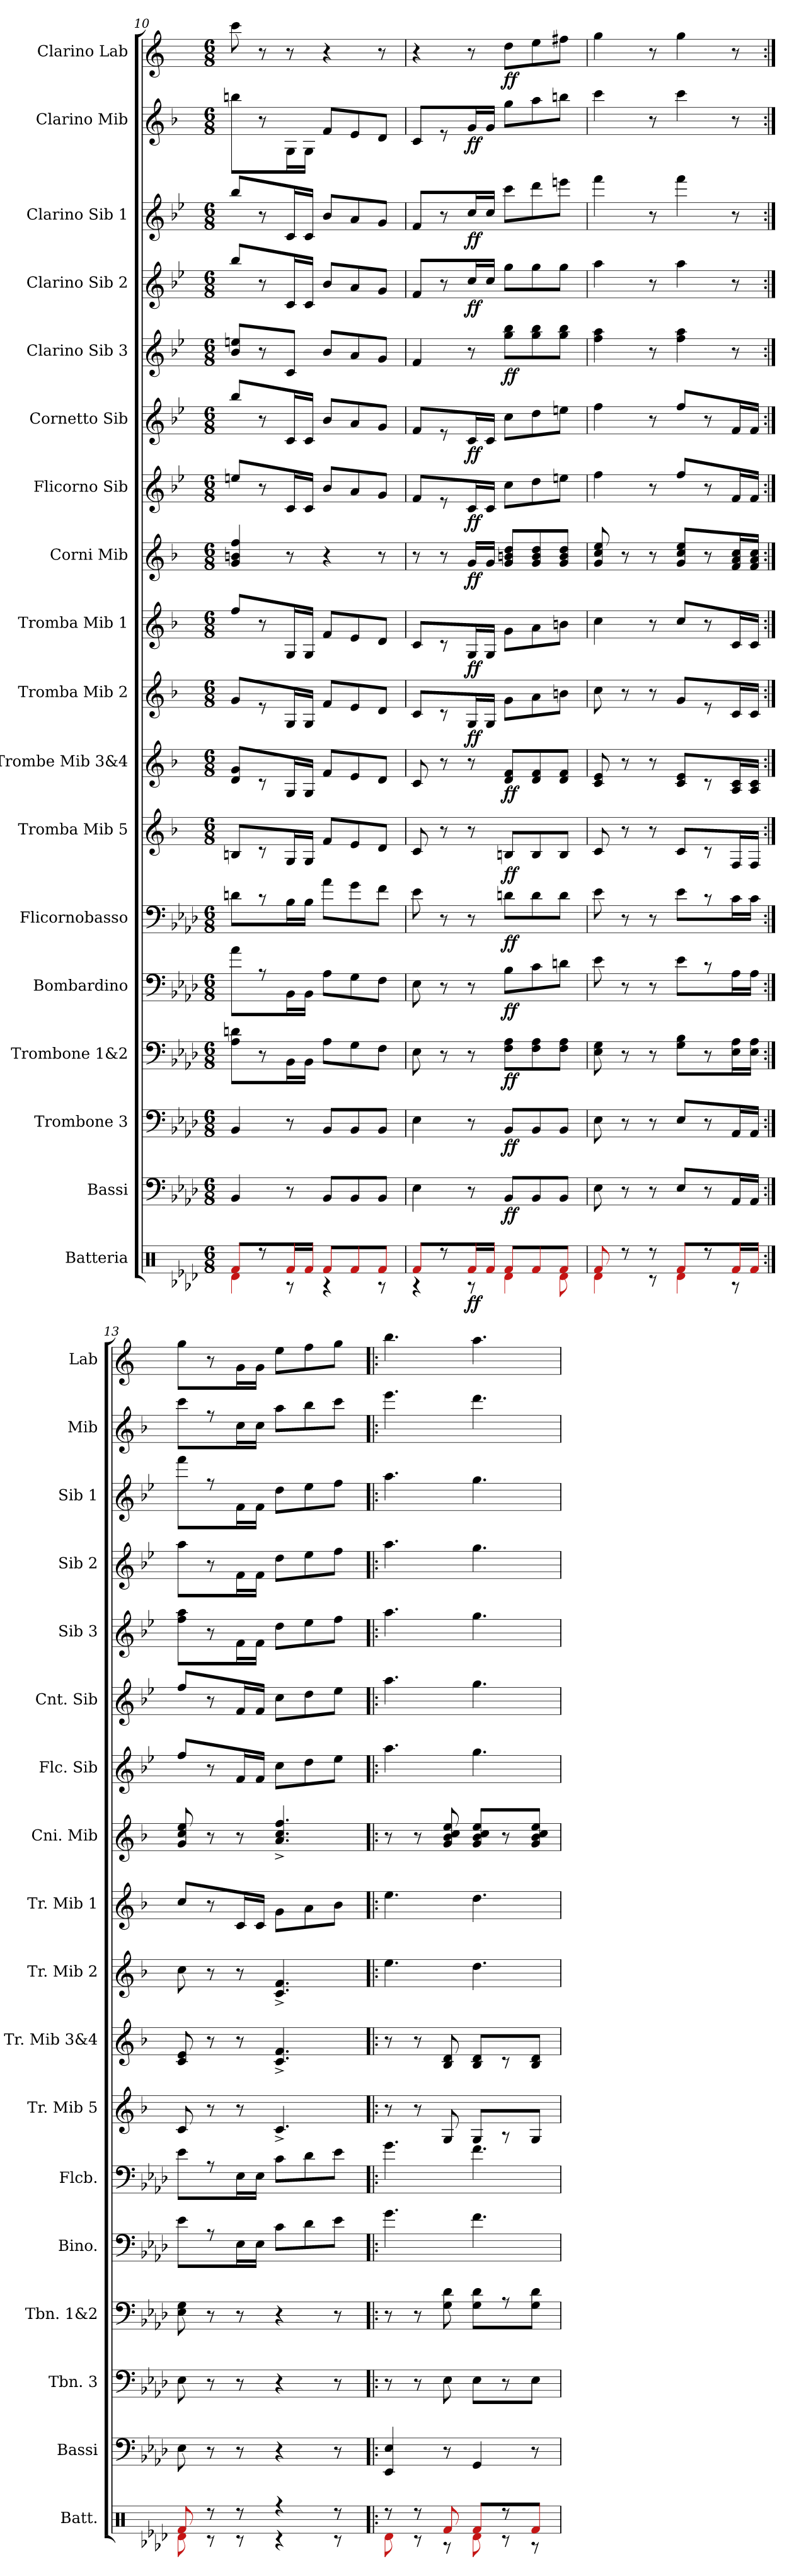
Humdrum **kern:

**kern	**dynam	**kern	**dynam	**kern	**dynam	**kern	**dynam	**kern	**dynam	**kern	**dynam	**kern	**dynam	**kern	**dynam	**kern	**dynam	**kern	**dynam	**kern	**dynam	**kern	**dynam	**kern	**dynam	**kern	**dynam	**kern	**dynam	**kern	**dynam	**kern	**dynam	**kern	**dynam
*part18	*part18	*part17	*part17	*part16	*part16	*part15	*part15	*part14	*part14	*part13	*part13	*part12	*part12	*part11	*part11	*part10	*part10	*part9	*part9	*part8	*part8	*part7	*part7	*part6	*part6	*part5	*part5	*part4	*part4	*part3	*part3	*part2	*part2	*part1	*part1
*staff18	*staff18	*staff17	*staff17	*staff16	*staff16	*staff15	*staff15	*staff14	*staff14	*staff13	*staff13	*staff12	*staff12	*staff11	*staff11	*staff10	*staff10	*staff9	*staff9	*staff8	*staff8	*staff7	*staff7	*staff6	*staff6	*staff5	*staff5	*staff4	*staff4	*staff3	*staff3	*staff2	*staff2	*staff1	*staff1
*I"Batteria	*	*I"Bassi	*	*I"Trombone 3	*	*I"Trombone 1&2	*	*I"Bombardino	*	*I"Flicornobasso	*	*I"Tromba Mib 5	*	*I"Trombe Mib 3&4	*	*I"Tromba Mib 2	*	*I"Tromba Mib 1	*	*I"Corni Mib	*	*I"Flicorno Sib	*	*I"Cornetto Sib	*	*I"Clarino Sib 3	*	*I"Clarino Sib 2	*	*I"Clarino Sib 1	*	*I"Clarino Mib	*	*I"Clarino Lab	*
*I'Batt.	*	*I'Bassi	*	*I'Tbn. 3	*	*I'Tbn. 1&2	*	*I'Bino.	*	*I'Flcb.	*	*I'Tr. Mib 5	*	*I'Tr. Mib 3&4	*	*I'Tr. Mib 2	*	*I'Tr. Mib 1	*	*I'Cni. Mib	*	*I'Flc. Sib	*	*I'Cnt. Sib	*	*I'Sib 3	*	*I'Sib 2	*	*I'Sib 1	*	*I'Mib	*	*I'Lab	*
*clefX	*	*clefF4	*	*clefF4	*	*clefF4	*	*clefF4	*	*clefF4	*	*clefG2	*	*clefG2	*	*clefG2	*	*clefG2	*	*clefG2	*	*clefG2	*	*clefG2	*	*clefG2	*	*clefG2	*	*clefG2	*	*clefG2	*	*clefG2	*
*	*	*	*	*	*	*	*	*	*	*	*	*ITrd-2c-3	*	*ITrd-2c-3	*	*ITrd-2c-3	*	*ITrd-2c-3	*	*ITrd5c9	*	*ITrd1c2	*	*ITrd1c2	*	*ITrd1c2	*	*ITrd1c2	*	*ITrd1c2	*	*ITrd-2c-3	*	*ITrd-5c-8	*
*k[b-e-a-d-]	*	*k[b-e-a-d-]	*	*k[b-e-a-d-]	*	*k[b-e-a-d-]	*	*k[b-e-a-d-]	*	*k[b-e-a-d-]	*	*k[b-e-a-d-]	*	*k[b-e-a-d-]	*	*k[b-e-a-d-]	*	*k[b-e-a-d-]	*	*k[b-e-a-d-]	*	*k[b-e-a-d-]	*	*k[b-e-a-d-]	*	*k[b-e-a-d-]	*	*k[b-e-a-d-]	*	*k[b-e-a-d-]	*	*k[b-e-a-d-]	*	*k[b-e-a-d-]	*
*A-:	*	*A-:	*	*A-:	*	*A-:	*	*A-:	*	*A-:	*	*A-:	*	*A-:	*	*A-:	*	*A-:	*	*A-:	*	*A-:	*	*A-:	*	*A-:	*	*A-:	*	*A-:	*	*A-:	*	*A-:	*
*M6/8	*	*M6/8	*	*M6/8	*	*M6/8	*	*M6/8	*	*M6/8	*	*M6/8	*	*M6/8	*	*M6/8	*	*M6/8	*	*M6/8	*	*M6/8	*	*M6/8	*	*M6/8	*	*M6/8	*	*M6/8	*	*M6/8	*	*M6/8	*
=10	=10	=10	=10	=10	=10	=10	=10	=10	=10	=10	=10	=10	=10	=10	=10	=10	=10	=10	=10	=10	=10	=10	=10	=10	=10	=10	=10	=10	=10	=10	=10	=10	=10	=10	=10
*^	*	*	*	*	*	*	*	*	*	*	*	*	*	*	*	*	*	*	*	*	*	*	*	*	*	*	*	*	*	*	*	*	*	*	*
8f/L	4dn\	.	4BB-/	.	4BB-/	.	8A-\ 8dn\L	.	8a-\L	.	8dn\L	.	8dn/L	.	8f/ 8b-/L	.	8b-/L	.	8aa-/L	.	4B-/ 4dn/ 4a-/	.	8ddn/L	.	8aa-/L	.	8a-/ 8ddn/L	.	8aa-/L	.	8aa-/L	.	8dddn\L	.	8aaa-\	.
8r	.	.	.	.	.	.	8r	.	8r	.	8r	.	8r	.	8r	.	8r	.	8r	.	.	.	8r	.	8r	.	8r	.	8r	.	8r	.	8r	.	8r	.
16f/L	8r	.	8r	.	8r	.	16BB-\L	.	16BB-\L	.	16B-\L	.	16B-/L	.	16B-/L	.	16B-/L	.	16B-/L	.	8r	.	16B-/L	.	16B-/L	.	8B-/J	.	16B-/L	.	16B-/L	.	16B-\L	.	8r	.
16f/JJ	.	.	.	.	.	.	16BB-\JJ	.	16BB-\JJ	.	16B-\JJ	.	16B-/JJ	.	16B-/JJ	.	16B-/JJ	.	16B-/JJ	.	.	.	16B-/JJ	.	16B-/JJ	.	.	.	16B-/JJ	.	16B-/JJ	.	16B-\JJ	.	.	.
8f/L	4r	.	8BB-/L	.	8BB-/L	.	8A-\L	.	8A-\L	.	8a-\L	.	8a-/L	.	8a-/L	.	8a-/L	.	8a-/L	.	4r	.	8a-/L	.	8a-/L	.	8a-/L	.	8a-/L	.	8a-/L	.	8a-/L	.	4r	.
8f/	.	.	8BB-/	.	8BB-/	.	8G\	.	8G\	.	8g\	.	8g/	.	8g/	.	8g/	.	8g/	.	.	.	8g/	.	8g/	.	8g/	.	8g/	.	8g/	.	8g/	.	.	.
8f/J	8r	.	8BB-/J	.	8BB-/J	.	8F\J	.	8F\J	.	8f\J	.	8f/J	.	8f/J	.	8f/J	.	8f/J	.	8r	.	8f/J	.	8f/J	.	8f/J	.	8f/J	.	8f/J	.	8f/J	.	8r	.
=11	=11	=11	=11	=11	=11	=11	=11	=11	=11	=11	=11	=11	=11	=11	=11	=11	=11	=11	=11	=11	=11	=11	=11	=11	=11	=11	=11	=11	=11	=11	=11	=11	=11	=11	=11	=11
8f/L	4r	.	4E-\	.	4E-\	.	8E-\	.	8E-\	.	8e-\	.	8e-/	.	8e-/	.	8e-/L	.	8e-/L	.	8r	.	8e-/L	.	8e-/L	.	4e-/	.	8e-/L	.	8e-/L	.	8e-/L	.	4r	.
8r	.	.	.	.	.	.	8r	.	8r	.	8r	.	8r	.	8r	.	8r	.	8r	.	8r	.	8r	.	8r	.	.	.	8r	.	8r	.	8r	.	.	.
!	!	!LO:DY:b	!	!	!	!	!	!	!	!	!	!	!	!	!	!	!	!LO:DY:b	!	!LO:DY:b	!	!LO:DY:b	!	!LO:DY:b	!	!LO:DY:b	!	!	!	!LO:DY:b	!	!LO:DY:b	!	!LO:DY:b	!	!
16f/L	8r	ff	8r	.	8r	.	8r	.	8r	.	8r	.	8r	.	8r	.	16B-/L	ff	16B-/L	ff	16B-/LL	ff	16B-/L	ff	16B-/L	ff	8r	.	16b-/L	ff	16b-/L	ff	16b-/L	ff	8r	.
16f/JJ	.	.	.	.	.	.	.	.	.	.	.	.	.	.	.	.	16B-/JJ	.	16B-/JJ	.	16B-/JJ	.	16B-/JJ	.	16B-/JJ	.	.	.	16b-/JJ	.	16b-/JJ	.	16b-/JJ	.	.	.
!	!	!	!	!LO:DY:b	!	!LO:DY:b	!	!LO:DY:b	!	!LO:DY:b	!	!LO:DY:b	!	!LO:DY:b	!	!LO:DY:b	!	!	!	!	!	!	!	!	!	!	!	!LO:DY:b	!	!	!	!	!	!	!	!LO:DY:b
8f/L	4dn\	.	8BB-/L	ff	8BB-/L	ff	8F\ 8A-\L	ff	8B-\L	ff	8dn\L	ff	8dn/L	ff	8f/ 8a-/L	ff	8b-\L	.	8b-\L	.	8B-/ 8dn/ 8f/L	.	8b-\L	.	8b-\L	.	8ff\ 8aa-\L	ff	8ff\L	.	8bb-\L	.	8bb-\L	.	8bb-\L	ff
8f/	.	.	8BB-/	.	8BB-/	.	8F\ 8A-\	.	8c\	.	8d\	.	8d/	.	8f/ 8a-/	.	8cc\	.	8cc\	.	8B-/ 8d/ 8f/	.	8cc\	.	8cc\	.	8ff\ 8aa-\	.	8ff\	.	8ccc\	.	8ccc\	.	8ccc\	.
8f/J	8d\	.	8BB-/J	.	8BB-/J	.	8F\ 8A-\J	.	8dn\J	.	8d\J	.	8d/J	.	8f/ 8a-/J	.	8ddn\J	.	8ddn\J	.	8B-/ 8d/ 8f/J	.	8ddn\J	.	8ddn\J	.	8ff\ 8aa-\J	.	8ff\J	.	8dddn\J	.	8dddn\J	.	8ddd\J	.
=12	=12	=12	=12	=12	=12	=12	=12	=12	=12	=12	=12	=12	=12	=12	=12	=12	=12	=12	=12	=12	=12	=12	=12	=12	=12	=12	=12	=12	=12	=12	=12	=12	=12	=12	=12	=12
8f/	4dn\	.	8E-\	.	8E-\	.	8E-\ 8G\	.	8e-\	.	8e-\	.	8e-/	.	8e-/ 8g/	.	8ee-\	.	4ee-\	.	8B-/ 8e-/ 8g/	.	4ee-\	.	4ee-\	.	4ee-\ 4gg\	.	4gg\	.	4eee-\	.	4eee-\	.	4eee-\	.
8r	.	.	8r	.	8r	.	8r	.	8r	.	8r	.	8r	.	8r	.	8r	.	.	.	8r	.	.	.	.	.	.	.	.	.	.	.	.	.	.	.
8r	8r	.	8r	.	8r	.	8r	.	8r	.	8r	.	8r	.	8r	.	8r	.	8r	.	8r	.	8r	.	8r	.	8r	.	8r	.	8r	.	8r	.	8r	.
8f/L	4d\	.	8E-/L	.	8E-/L	.	8G\ 8B-\L	.	8e-\L	.	8e-\L	.	8e-/L	.	8e-/ 8g/L	.	8b-/L	.	8ee-/L	.	8B-/ 8e-/ 8g/L	.	8ee-/L	.	8ee-/L	.	4ee-\ 4gg\	.	4gg\	.	4eee-\	.	4eee-\	.	4eee-\	.
8r	.	.	8r	.	8r	.	8r	.	8r	.	8r	.	8r	.	8r	.	8r	.	8r	.	8r	.	8r	.	8r	.	.	.	.	.	.	.	.	.	.	.
16f/L	8r	.	16AA-/L	.	16AA-/L	.	16E-\ 16A-\L	.	16A-\L	.	16c\L	.	16A-/L	.	16c/ 16e-/L	.	16e-/L	.	16e-/L	.	16A-/ 16c/ 16e-/L	.	16e-/L	.	16e-/L	.	8r	.	8r	.	8r	.	8r	.	8r	.
16f/JJ	.	.	16AA-/JJ	.	16AA-/JJ	.	16E-\ 16A-\JJ	.	16A-\JJ	.	16c\JJ	.	16A-/JJ	.	16c/ 16e-/JJ	.	16e-/JJ	.	16e-/JJ	.	16A-/ 16c/ 16e-/JJ	.	16e-/JJ	.	16e-/JJ	.	.	.	.	.	.	.	.	.	.	.
=13:|!	=13:|!	=13:|!	=13:|!	=13:|!	=13:|!	=13:|!	=13:|!	=13:|!	=13:|!	=13:|!	=13:|!	=13:|!	=13:|!	=13:|!	=13:|!	=13:|!	=13:|!	=13:|!	=13:|!	=13:|!	=13:|!	=13:|!	=13:|!	=13:|!	=13:|!	=13:|!	=13:|!	=13:|!	=13:|!	=13:|!	=13:|!	=13:|!	=13:|!	=13:|!	=13:|!	=13:|!
8f/	8dn\	.	8E-\	.	8E-\	.	8E-\ 8G\	.	8e-\L	.	8e-\L	.	8e-/	.	8e-/ 8g/	.	8ee-\	.	8ee-/L	.	8B-/ 8e-/ 8g/	.	8ee-/L	.	8ee-/L	.	8ee-\ 8gg\L	.	8gg\L	.	8eee-\L	.	8eee-\L	.	8eee-\L	.
8r	8r	.	8r	.	8r	.	8r	.	8r	.	8r	.	8r	.	8r	.	8r	.	8r	.	8r	.	8r	.	8r	.	8r	.	8r	.	8r	.	8r	.	8r	.
8r	8r	.	8r	.	8r	.	8r	.	16E-\L	.	16E-\L	.	8r	.	8r	.	8r	.	16e-/L	.	8r	.	16e-/L	.	16e-/L	.	16e-\L	.	16e-\L	.	16e-\L	.	16ee-\L	.	16ee-\L	.
.	.	.	.	.	.	.	.	.	16E-\JJ	.	16E-\JJ	.	.	.	.	.	.	.	16e-/JJ	.	.	.	16e-/JJ	.	16e-/JJ	.	16e-\JJ	.	16e-\JJ	.	16e-\JJ	.	16ee-\JJ	.	16ee-\JJ	.
4r	4r	.	4r	.	4r	.	4r	.	8c\L	.	8c\L	.	4.e-^</	.	4.e-^</ 4.a-^</	.	4.e-^</ 4.a-^</	.	8b-\L	.	4.c^</ 4.e-^</ 4.a-^</	.	8b-\L	.	8b-\L	.	8cc\L	.	8cc\L	.	8cc\L	.	8ccc\L	.	8ccc\L	.
.	.	.	.	.	.	.	.	.	8d-\	.	8d-\	.	.	.	.	.	.	.	8cc\	.	.	.	8cc\	.	8cc\	.	8dd-\	.	8dd-\	.	8dd-\	.	8ddd-\	.	8ddd-\	.
8r	8r	.	8r	.	8r	.	8r	.	8e-\J	.	8e-\J	.	.	.	.	.	.	.	8dd-\J	.	.	.	8dd-\J	.	8dd-\J	.	8ee-\J	.	8ee-\J	.	8ee-\J	.	8eee-\J	.	8eee-\J	.
=14!|:	=14!|:	=14!|:	=14!|:	=14!|:	=14!|:	=14!|:	=14!|:	=14!|:	=14!|:	=14!|:	=14!|:	=14!|:	=14!|:	=14!|:	=14!|:	=14!|:	=14!|:	=14!|:	=14!|:	=14!|:	=14!|:	=14!|:	=14!|:	=14!|:	=14!|:	=14!|:	=14!|:	=14!|:	=14!|:	=14!|:	=14!|:	=14!|:	=14!|:	=14!|:	=14!|:	=14!|:
8r	8dn\	.	4EE-/ 4E-/	.	8r	.	8r	.	4.g\	.	4.g\	.	8r	.	8r	.	4.gg\	.	4.gg\	.	8r	.	4.gg\	.	4.gg\	.	4.gg\	.	4.gg\	.	4.gg\	.	4.ggg\	.	4.ggg\	.
8r	8r	.	.	.	8r	.	8r	.	.	.	.	.	8r	.	8r	.	.	.	.	.	8r	.	.	.	.	.	.	.	.	.	.	.	.	.	.	.
8f/	8r	.	8r	.	8E-\	.	8G\ 8d-\	.	.	.	.	.	8B-/	.	8d-/ 8f/	.	.	.	.	.	8B-/ 8d-/ 8e-/ 8g/	.	.	.	.	.	.	.	.	.	.	.	.	.	.	.
8f/L	8d\	.	4GG/	.	8E-\L	.	8G\ 8d-\L	.	4.f\	.	4.f\	.	8B-/L	.	8d-/ 8f/L	.	4.ff\	.	4.ff\	.	8B-/ 8d-/ 8e-/ 8g/L	.	4.ff\	.	4.ff\	.	4.ff\	.	4.ff\	.	4.ff\	.	4.fff\	.	4.fff\	.
8r	8r	.	.	.	8r	.	8r	.	.	.	.	.	8r	.	8r	.	.	.	.	.	8r	.	.	.	.	.	.	.	.	.	.	.	.	.	.	.
8f/J	8r	.	8r	.	8E-\J	.	8G\ 8d-\J	.	.	.	.	.	8B-/J	.	8d-/ 8f/J	.	.	.	.	.	8B-/ 8d-/ 8e-/ 8g/J	.	.	.	.	.	.	.	.	.	.	.	.	.	.	.
*v	*v	*	*	*	*	*	*	*	*	*	*	*	*	*	*	*	*	*	*	*	*	*	*	*	*	*	*	*	*	*	*	*	*	*	*	*
=	=	=	=	=	=	=	=	=	=	=	=	=	=	=	=	=	=	=	=	=	=	=	=	=	=	=	=	=	=	=	=	=	=	=	=
*-	*-	*-	*-	*-	*-	*-	*-	*-	*-	*-	*-	*-	*-	*-	*-	*-	*-	*-	*-	*-	*-	*-	*-	*-	*-	*-	*-	*-	*-	*-	*-	*-	*-	*-	*-
